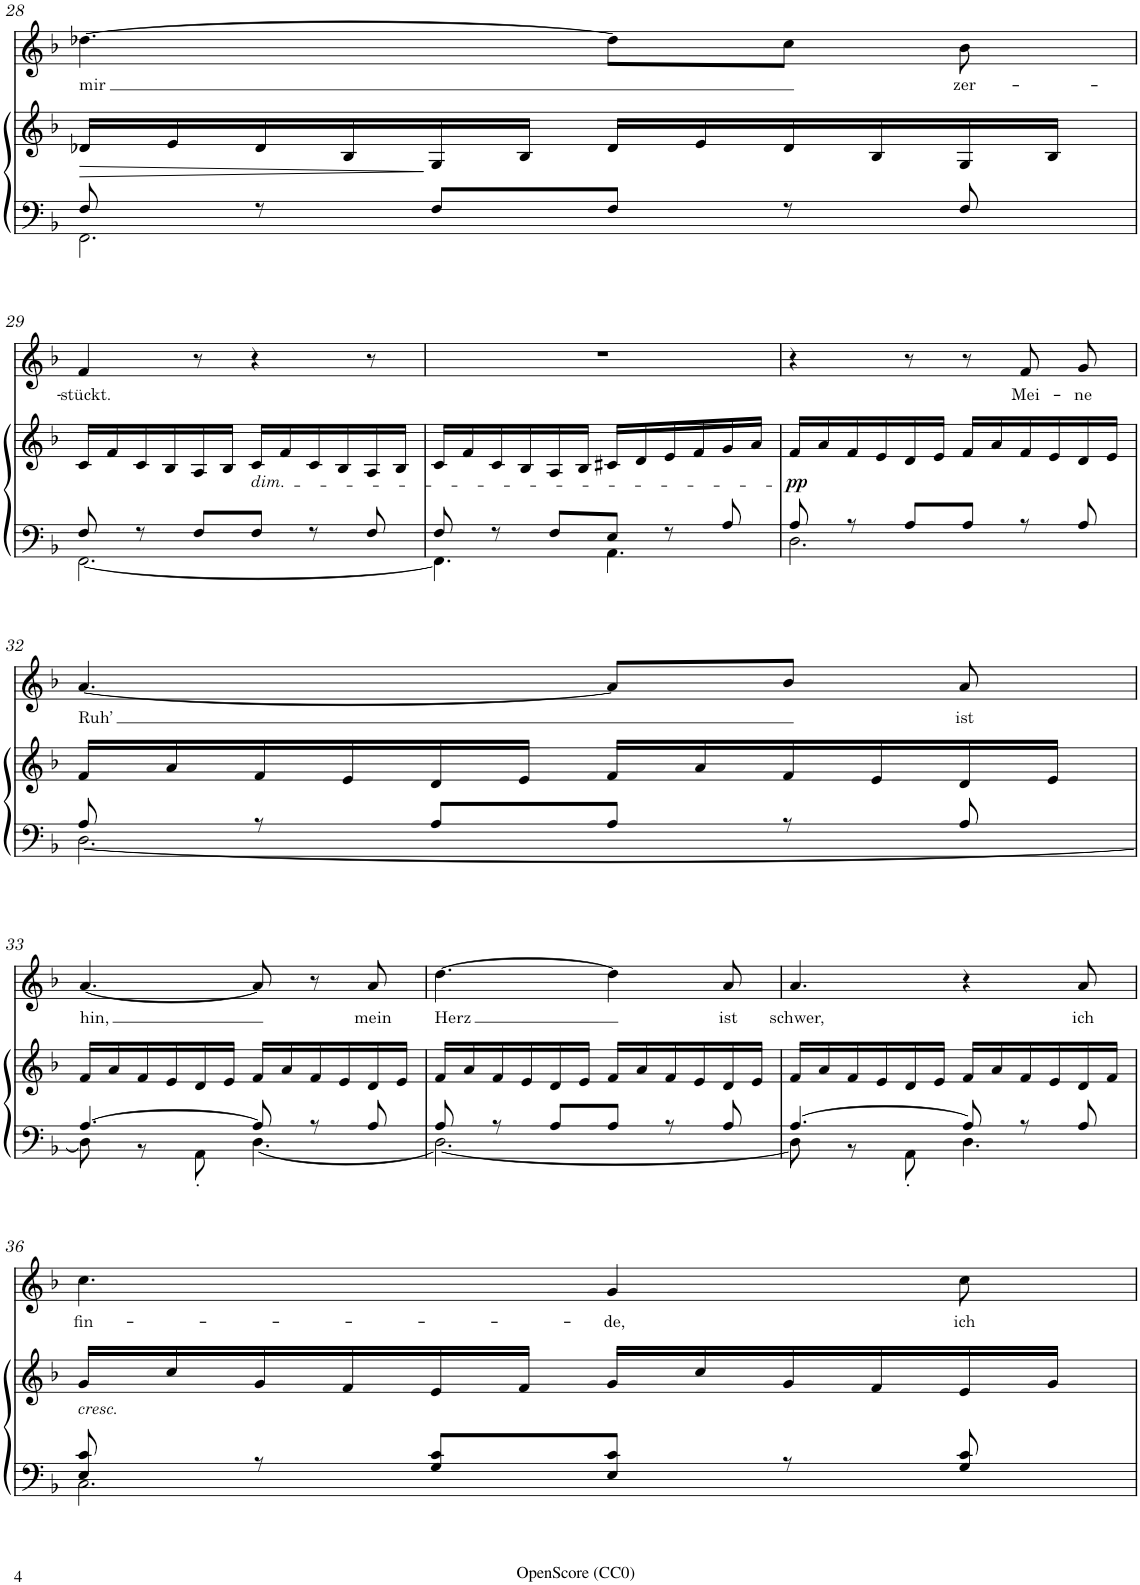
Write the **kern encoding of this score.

**kern	**kern	**dynam	**kern	**text
*part2	*part2	*part2	*part1	*part1
*staff3	*staff2	*staff2/3	*staff1	*staff1
*I"Pianoforte	*	*	*I"Singstimme Voice	*
*I'Pno	*	*	*	*
!!LO:PB:g=z
*clefF4	*clefG2	*	*clefG2	*
*k[b-]	*k[b-]	*	*k[b-]	*
*M6/8	*M6/8	*	*M6/8	*
=28	=28	=28	=28	=28
*^	*	*	*	*
!	!	!	!LO:HP:b	!	!LO:LY:b
8F/	2.FF\	16d-X/LL	>	[4.dd-X\	mir
.	.	16e/	.	.	.
8r	.	16d-/	.	.	.
.	.	16B-/	.	.	.
8F/L	.	16G/	]	.	.
.	.	16B-/JJ	.	.	.
8F/J	.	16d-/LL	.	8dd-\L]	.
.	.	16e/	.	.	.
8r	.	16d-/	.	8cc\J	.
.	.	16B-/	.	.	.
!	!	!	!	!	!LO:LY:b
8F/	.	16G/	.	8b-\	zer-
.	.	16B-/JJ	.	.	.
!!LO:LB:g=z
=29	=29	=29	=29	=29	=29
!	!	!	!	!	!LO:LY:b
8F/	[2.FF\	16c/LL	.	4f/	-stückt.
.	.	16f/	.	.	.
8r	.	16c/	.	.	.
.	.	16B-/	.	.	.
8F/L	.	16A/	.	8r	.
.	.	16B-/JJ	.	.	.
!	!	!LO:TX:b:i:t=dim.	!	!	!
8F/J	.	16c/LL	.	4r	.
.	.	16f/	.	.	.
8r	.	16c/	.	.	.
.	.	16B-/	.	.	.
8F/	.	16A/	.	8r	.
.	.	16B-/JJ	.	.	.
=30	=30	=30	=30	=30	=30
8F/	4.FF\]	16c/LL	.	2.r	.
.	.	16f/	.	.	.
8r	.	16c/	.	.	.
.	.	16B-/	.	.	.
8F/L	.	16A/	.	.	.
.	.	16B-/JJ	.	.	.
8E/J	4.AA\	16c#X/LL	.	.	.
.	.	16d/	.	.	.
8r	.	16e/	.	.	.
.	.	16f/	.	.	.
8A/	.	16g/	.	.	.
.	.	16a/JJ	.	.	.
=31	=31	=31	=31	=31	=31
!	!	!	!LO:DY:b	!	!
8A/	2.D\	16f/LL	pp	4r	.
.	.	16a/	.	.	.
8r	.	16f/	.	.	.
.	.	16e/	.	.	.
8A/L	.	16d/	.	8r	.
.	.	16e/JJ	.	.	.
8A/J	.	16f/LL	.	8r	.
.	.	16a/	.	.	.
!	!	!	!	!	!LO:LY:b
8r	.	16f/	.	8f/	Mei-
.	.	16e/	.	.	.
!	!	!	!	!	!LO:LY:b
8A/	.	16d/	.	8g/	-ne
.	.	16e/JJ	.	.	.
!!LO:LB:g=z
=32	=32	=32	=32	=32	=32
!	!	!	!	!	!LO:LY:b
8A/	[2.D\	16f/LL	.	[4.a/	Ruh’
.	.	16a/	.	.	.
8r	.	16f/	.	.	.
.	.	16e/	.	.	.
8A/L	.	16d/	.	.	.
.	.	16e/JJ	.	.	.
8A/J	.	16f/LL	.	8a/L]	.
.	.	16a/	.	.	.
8r	.	16f/	.	8b-/J	.
.	.	16e/	.	.	.
!	!	!	!	!	!LO:LY:b
8A/	.	16d/	.	8a/	ist
.	.	16e/JJ	.	.	.
!!LO:LB:g=z
=33	=33	=33	=33	=33	=33
!	!	!	!	!	!LO:LY:b
[4.A/	8D\]	16f/LL	.	[4.a/	hin,
.	.	16a/	.	.	.
.	8r	16f/	.	.	.
.	.	16e/	.	.	.
.	8AA'\	16d/	.	.	.
.	.	16e/JJ	.	.	.
8A/]	[4.D\	16f/LL	.	8a/]	.
.	.	16a/	.	.	.
8r	.	16f/	.	8r	.
.	.	16e/	.	.	.
!	!	!	!	!	!LO:LY:b
8A/	.	16d/	.	8a/	mein
.	.	16e/JJ	.	.	.
=34	=34	=34	=34	=34	=34
!	!	!	!	!	!LO:LY:b
8A/	2.D\_	16f/LL	.	[4.dd\	Herz
.	.	16a/	.	.	.
8r	.	16f/	.	.	.
.	.	16e/	.	.	.
8A/L	.	16d/	.	.	.
.	.	16e/JJ	.	.	.
8A/J	.	16f/LL	.	4dd\]	.
.	.	16a/	.	.	.
8r	.	16f/	.	.	.
.	.	16e/	.	.	.
!	!	!	!	!	!LO:LY:b
8A/	.	16d/	.	8a/	ist
.	.	16e/JJ	.	.	.
=35	=35	=35	=35	=35	=35
!	!	!	!	!	!LO:LY:b
[4.A/	8D\]	16f/LL	.	4.a/	schwer,
.	.	16a/	.	.	.
.	8r	16f/	.	.	.
.	.	16e/	.	.	.
.	8AA'\	16d/	.	.	.
.	.	16e/JJ	.	.	.
8A/]	4.D\	16f/LL	.	4r	.
.	.	16a/	.	.	.
8r	.	16f/	.	.	.
.	.	16e/	.	.	.
!	!	!	!	!	!LO:LY:b
8A/	.	16d/	.	8a/	ich
.	.	16f/JJ	.	.	.
!!LO:LB:g=z
=36	=36	=36	=36	=36	=36
!	!	!LO:TX:b:i:t=cresc.	!	!	!
!	!	!	!	!	!LO:LY:b
8E/ 8c/	2.C\	16g/LL	.	4.cc\	fin-
.	.	16cc/	.	.	.
8r	.	16g/	.	.	.
.	.	16f/	.	.	.
8G/ 8c/L	.	16e/	.	.	.
.	.	16f/JJ	.	.	.
!	!	!	!	!	!LO:LY:b
8E/ 8c/J	.	16g/LL	.	4g/	-de,
.	.	16cc/	.	.	.
8r	.	16g/	.	.	.
.	.	16f/	.	.	.
!	!	!	!	!	!LO:LY:b
8G/ 8c/	.	16e/	.	8cc\	ich
.	.	16g/JJ	.	.	.
*v	*v	*	*	*	*
=	=	=	=	=
*-	*-	*-	*-	*-
